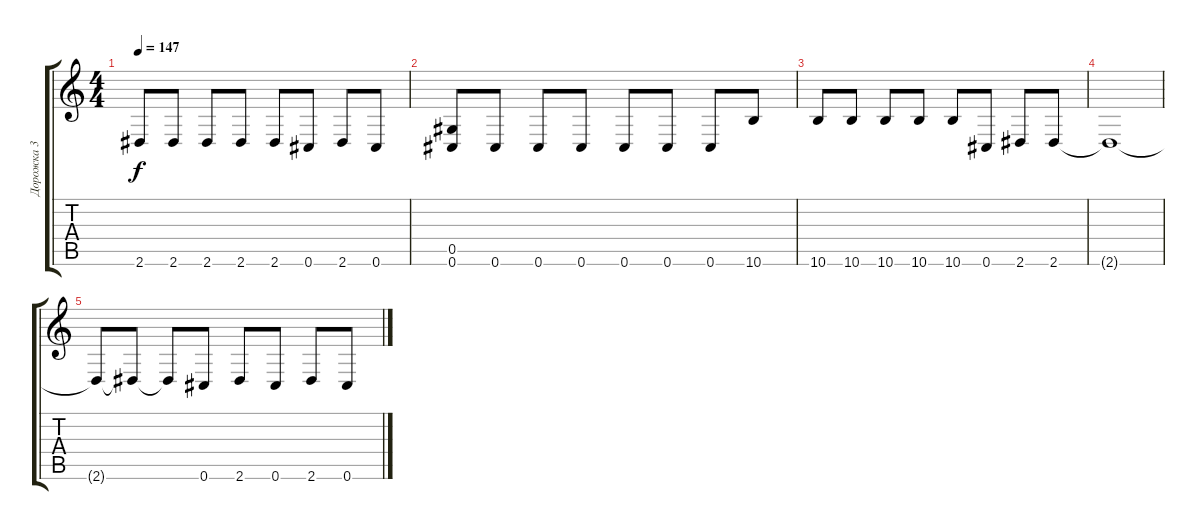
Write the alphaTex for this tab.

\track ("Дорожка 3" "Дорожка 3") {instrument electricbassfinger}
\staff {score tabs}
\tuning (Eb4 Bb3 Gb3 Db3 Ab2 Db2) {hide}
\ts (4 4)
\tempo 147
\clef g2
\ks c
2.6.8{dy f} 2.6.8 2.6.8 2.6.8 2.6.8 0.6.8 2.6.8 0.6.8 |
(0.5 0.6).8 0.6.8 0.6.8 0.6.8 0.6.8 0.6.8 0.6.8 10.6.8 |
10.6.8 10.6.8 10.6.8 10.6.8 10.6.8 0.6.8 2.6.8 2.6.8 |
2.6{t}.1 |
2.6{t}.8 2.6{t}.8 2.6{t}.8 0.6.8 2.6.8 0.6.8 2.6.8 0.6.8
